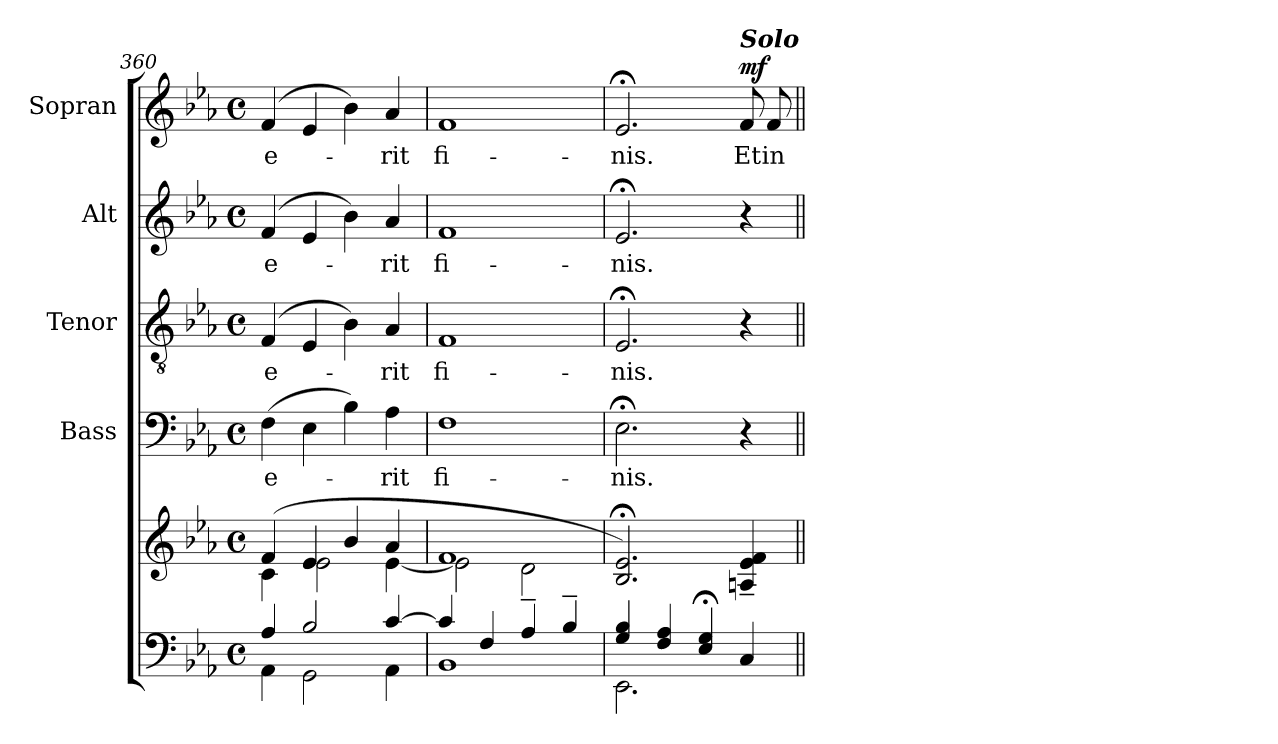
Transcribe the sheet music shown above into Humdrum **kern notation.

**kern	**kern	**kern	**text	**kern	**text	**kern	**text	**kern	**text	**dynam
*part5	*part5	*part4	*part4	*part3	*part3	*part2	*part2	*part1	*part1	*part1
*staff6	*staff5	*staff4	*staff4	*staff3	*staff3	*staff2	*staff2	*staff1	*staff1	*staff1
*	*	*I"Bass	*	*I"Tenor	*	*I"Alt	*	*I"Sopran	*	*
*	*	*I'B.	*	*I'T.	*	*I'A.	*	*I'S.	*	*
*clefF4	*clefG2	*clefF4	*	*clefGv2	*	*clefG2	*	*clefG2	*	*
*k[b-e-a-]	*k[b-e-a-]	*k[b-e-a-]	*	*k[b-e-a-]	*	*k[b-e-a-]	*	*k[b-e-a-]	*	*
*E-:	*E-:	*E-:	*	*E-:	*	*E-:	*	*E-:	*	*
*M4/4	*M4/4	*M4/4	*	*M4/4	*	*M4/4	*	*M4/4	*	*
*met(c)	*met(c)	*met(c)	*	*met(c)	*	*met(c)	*	*met(c)	*	*
=360	=360	=360	=360	=360	=360	=360	=360	=360	=360	=360
*^	*^	*	*	*	*	*	*	*	*	*
!	!	!	!	!	!LO:LY:b	!	!LO:LY:b	!	!LO:LY:b	!	!LO:LY:b	!
4A-/	4AA-\	(4f/	4c\	(>4F\	e-	(4F/	e-	(4f/	e-	(4f/	e-	.
2B-/	2GG\	4e-/	2e-\	4E-\	.	4E-/	.	4e-/	.	4e-/	.	.
.	.	4b-/	.	4B-\)	.	4B-\)	.	4b-\)	.	4b-\)	.	.
!	!	!	!	!	!LO:LY:b	!	!LO:LY:b	!	!LO:LY:b	!	!LO:LY:b	!
[>4c/	4AA-\	4a-/	[<4e-\	4A-\	-rit	4A-/	-rit	4a-/	-rit	4a-/	-rit	.
!!LO:LB:g=z
=361	=361	=361	=361	=361	=361	=361	=361	=361	=361	=361	=361	=361
!	!	!	!	!	!LO:LY:b	!	!LO:LY:b	!	!LO:LY:b	!	!LO:LY:b	!
4c/]	1BB-	1f	2e-\]	1F	fi-	1F	fi-	1f	fi-	1f	fi-	.
4F/	.	.	.	.	.	.	.	.	.	.	.	.
4A-~</	.	.	2d\	.	.	.	.	.	.	.	.	.
4B-~</	.	.	.	.	.	.	.	.	.	.	.	.
*	*	*v	*v	*	*	*	*	*	*	*	*	*
=362	=362	=362	=362	=362	=362	=362	=362	=362	=362	=362	=362
!	!	!	!	!LO:LY:b	!	!LO:LY:b	!	!LO:LY:b	!	!LO:LY:b	!
4G/ 4B-/	2.EE-\	2.B-/;< 2.e-/;<)	2.E-;<\	-nis.	2.E-;</	-nis.	2.e-;</	-nis.	2.e-;</	-nis.	.
4F/ 4A-/	.	.	.	.	.	.	.	.	.	.	.
4E-/;< 4G/;<	.	.	.	.	.	.	.	.	.	.	.
!	!	!	!	!	!	!	!	!	!LO:TX:a:Bi:t=Solo	!	!
!	!	!	!	!	!	!	!	!	!	!LO:LY:b	!LO:DY:a
4C/	4ryy	4An/~< 4e-/~< 4f/~<	4r	.	4r	.	4r	.	8f/	Et	mf
!	!	!	!	!	!	!	!	!	!	!LO:LY:b	!
.	.	.	.	.	.	.	.	.	8f/	in	.
*v	*v	*	*	*	*	*	*	*	*	*	*
=||	=||	=||	=||	=||	=||	=||	=||	=||	=||	=||
*-	*-	*-	*-	*-	*-	*-	*-	*-	*-	*-
